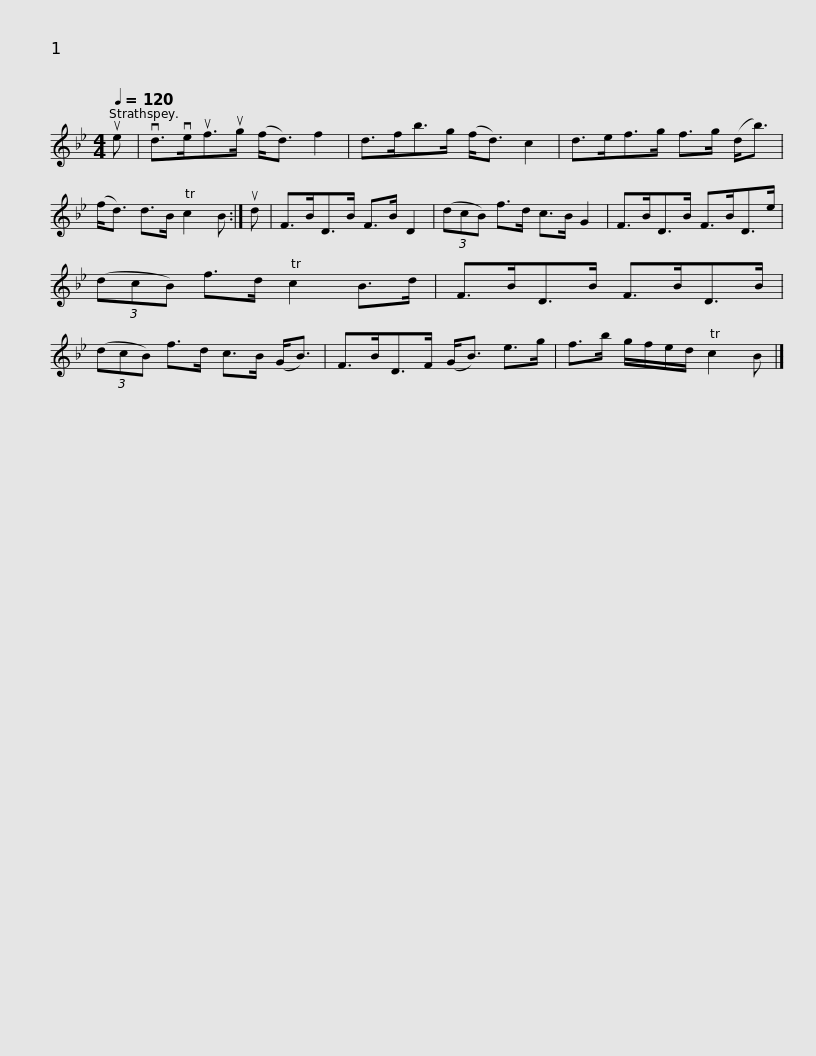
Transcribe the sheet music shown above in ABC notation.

X:1
L:1/8
Q:1/4=120
M:4/4
I:linebreak $
K:Bb
V:1 treble
V:1
 ue | vd>veuf>ug (f<d) f2 | d>fb>g (f<d) c2 | d>ef>g f>g (d<b) | (f<d) d>B Tc2 B :| %5
 ud |$ F>BD>B F>B D2 | (3(dcB) f>d c>B G2 | F>BD>B F>BD>e | (3(dcB) f>d Tc2 B>d | %10
 F>BD>B F>BD>B |$ (3(dcB) f>d c>B (G<B) | F>BD>F (G<B) e>g | f>b g/f/e/d/ Tc2 B |] %14
